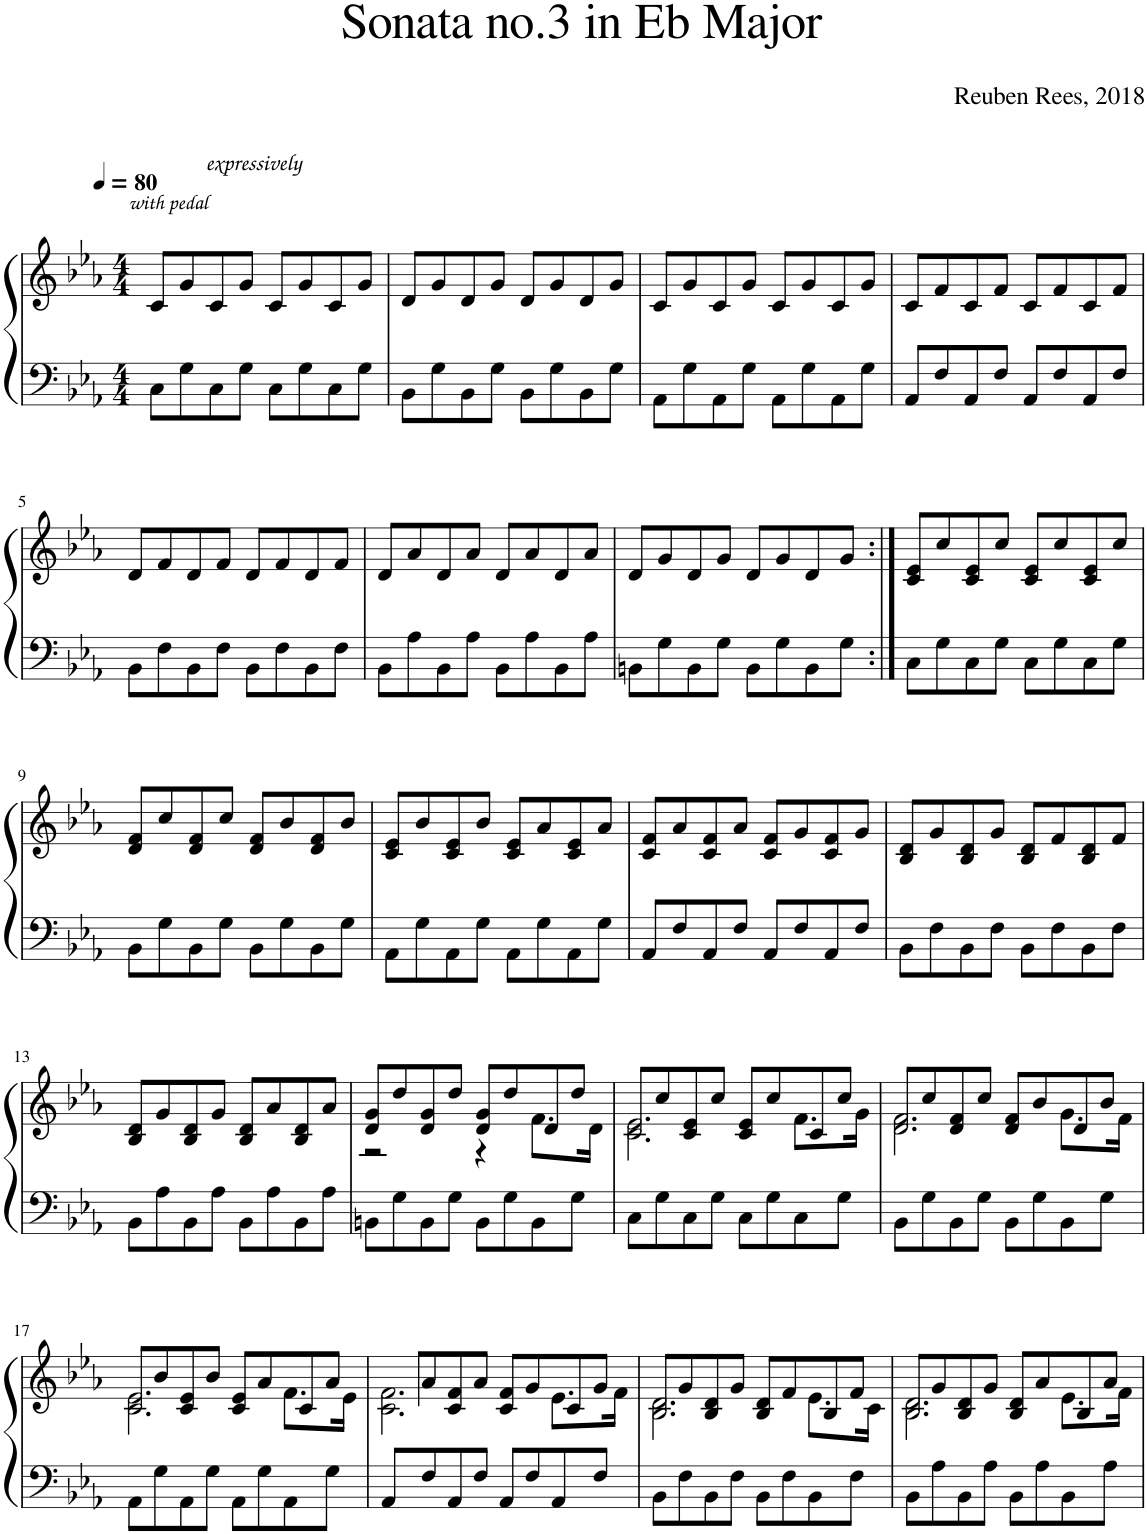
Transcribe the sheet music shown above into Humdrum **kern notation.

**kern	**kern
*part1	*part1
*staff2	*staff1
*I"Piano	*
*I'Pno.	*
*clefF4	*clefG2
*k[b-e-a-]	*k[b-e-a-]
*M4/4	*M4/4
*MM80	*MM80
=1	=1
!	!LO:TX:a:t=with pedal
!	!LO:TX:a:t=expressively
8C\L	8c/L
8G\	8g/
8C\	8c/
8G\J	8g/J
8C\L	8c/L
8G\	8g/
8C\	8c/
8G\J	8g/J
=2	=2
8BB-\L	8d/L
8G\	8g/
8BB-\	8d/
8G\J	8g/J
8BB-\L	8d/L
8G\	8g/
8BB-\	8d/
8G\J	8g/J
=3	=3
8AA-\L	8c/L
8G\	8g/
8AA-\	8c/
8G\J	8g/J
8AA-\L	8c/L
8G\	8g/
8AA-\	8c/
8G\J	8g/J
=4	=4
8AA-/L	8c/L
8F/	8f/
8AA-/	8c/
8F/J	8f/J
8AA-/L	8c/L
8F/	8f/
8AA-/	8c/
8F/J	8f/J
!!LO:LB:g=z
=5	=5
8BB-\L	8d/L
8F\	8f/
8BB-\	8d/
8F\J	8f/J
8BB-\L	8d/L
8F\	8f/
8BB-\	8d/
8F\J	8f/J
=6	=6
8BB-\L	8d/L
8A-\	8a-/
8BB-\	8d/
8A-\J	8a-/J
8BB-\L	8d/L
8A-\	8a-/
8BB-\	8d/
8A-\J	8a-/J
=7	=7
8BBn\L	8d/L
8G\	8g/
8BB\	8d/
8G\J	8g/J
8BB\L	8d/L
8G\	8g/
8BB\	8d/
8G\J	8g/J
=8:|!	=8:|!
8C\L	8c/ 8e-/L
8G\	8cc/
8C\	8c/ 8e-/
8G\J	8cc/J
8C\L	8c/ 8e-/L
8G\	8cc/
8C\	8c/ 8e-/
8G\J	8cc/J
!!LO:LB:g=z
=9	=9
8BB-\L	8d/ 8f/L
8G\	8cc/
8BB-\	8d/ 8f/
8G\J	8cc/J
8BB-\L	8d/ 8f/L
8G\	8b-/
8BB-\	8d/ 8f/
8G\J	8b-/J
=10	=10
8AA-\L	8c/ 8e-/L
8G\	8b-/
8AA-\	8c/ 8e-/
8G\J	8b-/J
8AA-\L	8c/ 8e-/L
8G\	8a-/
8AA-\	8c/ 8e-/
8G\J	8a-/J
=11	=11
8AA-/L	8c/ 8f/L
8F/	8a-/
8AA-/	8c/ 8f/
8F/J	8a-/J
8AA-/L	8c/ 8f/L
8F/	8g/
8AA-/	8c/ 8f/
8F/J	8g/J
=12	=12
8BB-\L	8B-/ 8d/L
8F\	8g/
8BB-\	8B-/ 8d/
8F\J	8g/J
8BB-\L	8B-/ 8d/L
8F\	8f/
8BB-\	8B-/ 8d/
8F\J	8f/J
!!LO:LB:g=z
=13	=13
8BB-\L	8B-/ 8d/L
8A-\	8g/
8BB-\	8B-/ 8d/
8A-\J	8g/J
8BB-\L	8B-/ 8d/L
8A-\	8a-/
8BB-\	8B-/ 8d/
8A-\J	8a-/J
=14	=14
*	*^
8BBn\L	8d/ 8g/L	2r
8G\	8dd/	.
8BB\	8d/ 8g/	.
8G\J	8dd/J	.
8BB\L	8d/ 8g/L	4r
8G\	8dd/	.
8BB\	8d/	8.f\L
8G\J	8dd/J	.
.	.	16d\Jk
=15	=15	=15
8C\L	8c/ 8e-/L	2.c\ 2.e-\
8G\	8cc/	.
8C\	8c/ 8e-/	.
8G\J	8cc/J	.
8C\L	8c/ 8e-/L	.
8G\	8cc/	.
8C\	8c/	8.f\L
8G\J	8cc/J	.
.	.	16g\Jk
=16	=16	=16
8BB-\L	8d/ 8f/L	2.d\ 2.f\
8G\	8cc/	.
8BB-\	8d/ 8f/	.
8G\J	8cc/J	.
8BB-\L	8d/ 8f/L	.
8G\	8b-/	.
8BB-\	8d/	8.g\L
8G\J	8b-/J	.
.	.	16f\Jk
!!LO:LB:g=z	!!
=17	=17	=17
8AA-\L	8c/ 8e-/L	2.c\ 2.e-\
8G\	8b-/	.
8AA-\	8c/ 8e-/	.
8G\J	8b-/J	.
8AA-\L	8c/ 8e-/L	.
8G\	8a-/	.
8AA-\	8c/	8.f\L
8G\J	8a-/J	.
.	.	16e-\Jk
=18	=18	=18
8AA-/L	8c/L	2.c\ 2.f\
8F/	8a-/	.
8AA-/	8c/ 8f/	.
8F/J	8a-/J	.
8AA-/L	8c/ 8f/L	.
8F/	8g/	.
8AA-/	8c/	8.e-\L
8F/J	8g/J	.
.	.	16f\Jk
=19	=19	=19
8BB-\L	8B-/ 8d/L	2.B-\ 2.d\
8F\	8g/	.
8BB-\	8B-/ 8d/	.
8F\J	8g/J	.
8BB-\L	8B-/ 8d/L	.
8F\	8f/	.
8BB-\	8B-/	8.e-\L
8F\J	8f/J	.
.	.	16c\Jk
=20	=20	=20
8BB-\L	8B-/ 8d/L	2.B-\ 2.d\
8A-\	8g/	.
8BB-\	8B-/ 8d/	.
8A-\J	8g/J	.
8BB-\L	8B-/ 8d/L	.
8A-\	8a-/	.
8BB-\	8B-/	8.e-\L
8A-\J	8a-/J	.
.	.	16f\Jk
*	*v	*v
=	=
*-	*-
